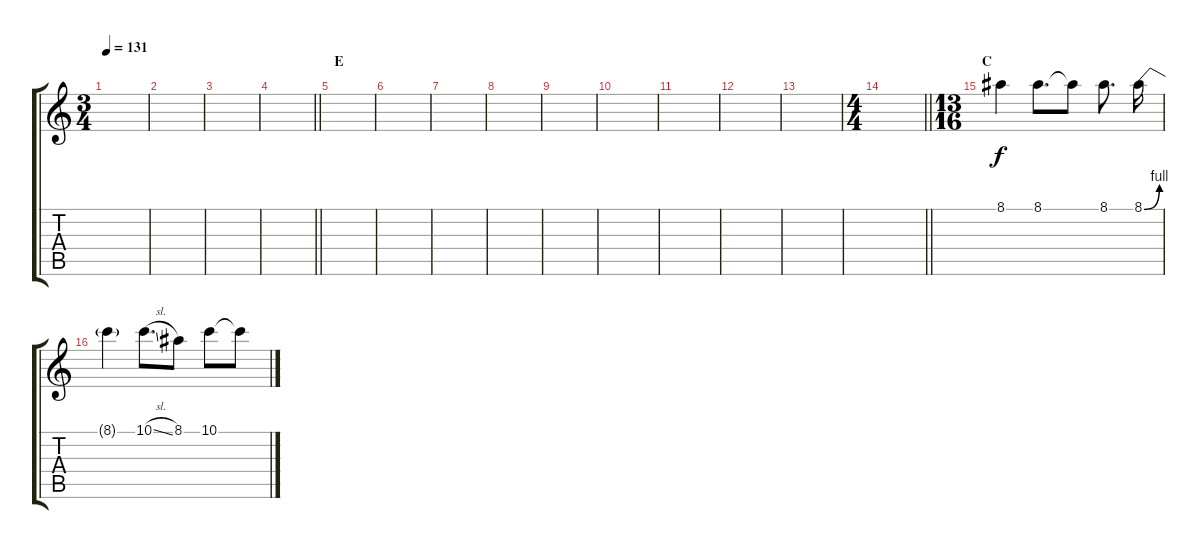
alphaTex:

\track "" {instrument overdrivenguitar}
\staff {score tabs}
\tuning (D4 A3 F3 C3 G2 C2) {hide}
\ts (3 4)
\tempo 131
\clef g2
\ks c
|
|
|
\barLineRight lightlight
|
\section ("" "E")
|
|
|
|
|
|
|
|
|
\ts (4 4)
\barLineRight lightlight
|
\ts (13 16)
\section ("" "C")
8.1.4{instrument overdrivenguitar} 8.1.8{d} 8.1{t}.8 8.1.8{d} 8.1{be (bend 0 0 60 4)}.16 |
8.1{t}.4 10.1{sl}.8{d} 8.1.8 10.1.8 10.1{t}.8
